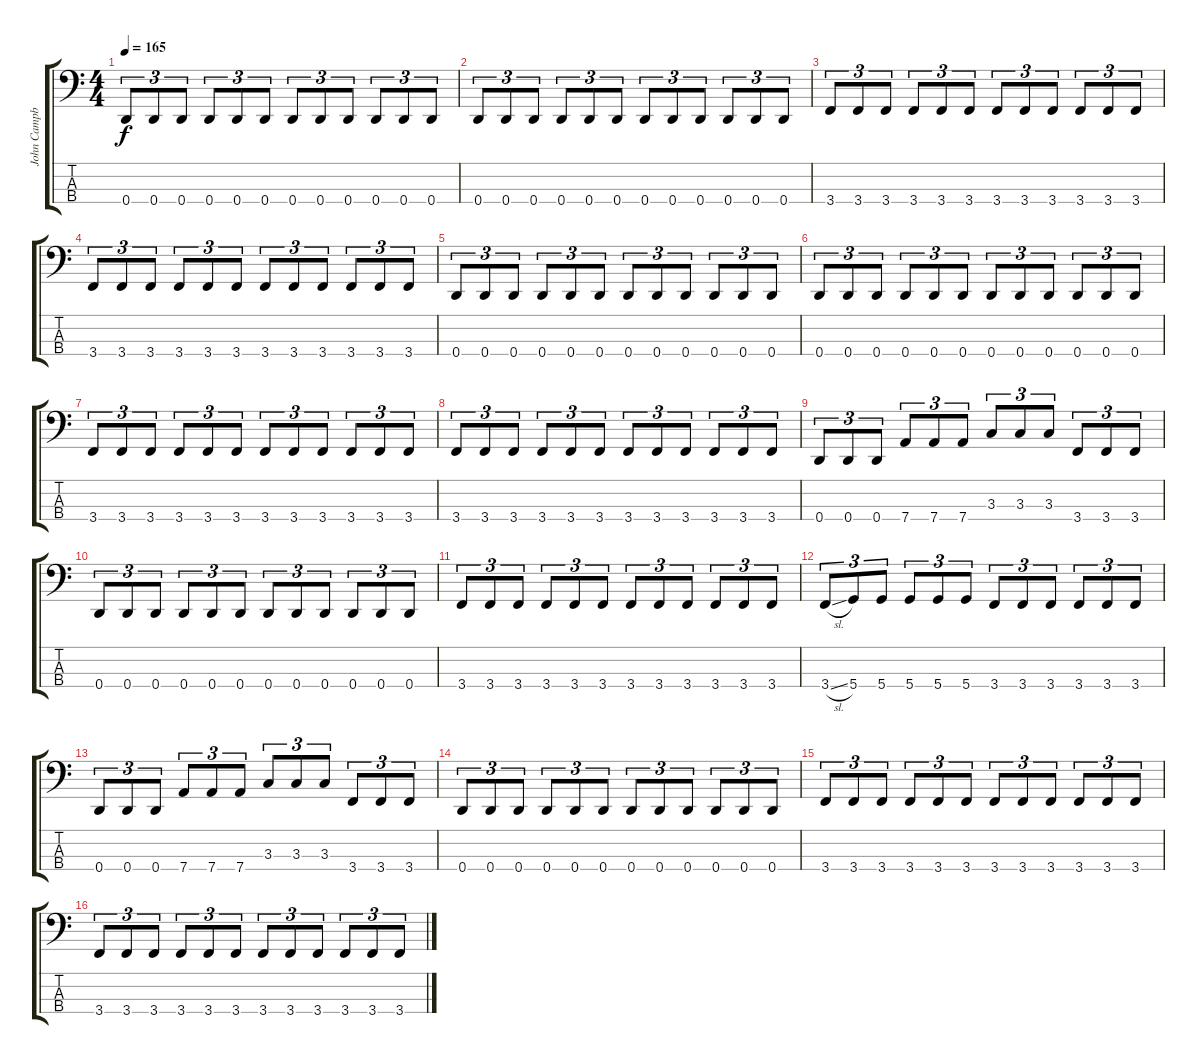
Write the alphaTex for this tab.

\track ("John Campbell" "John Campb") {instrument electricbasspick}
\staff {score tabs}
\tuning (G2 D2 A1 D1) {hide}
\ts (4 4)
\tempo 165
\clef f4
\ks c
0.4.8{tu (3 2) dy f} 0.4.8{tu (3 2)} 0.4.8{tu (3 2)} 0.4.8{tu (3 2)} 0.4.8{tu (3 2)} 0.4.8{tu (3 2)} 0.4.8{tu (3 2)} 0.4.8{tu (3 2)} 0.4.8{tu (3 2)} 0.4.8{tu (3 2)} 0.4.8{tu (3 2)} 0.4.8{tu (3 2)} |
0.4.8{tu (3 2)} 0.4.8{tu (3 2)} 0.4.8{tu (3 2)} 0.4.8{tu (3 2)} 0.4.8{tu (3 2)} 0.4.8{tu (3 2)} 0.4.8{tu (3 2)} 0.4.8{tu (3 2)} 0.4.8{tu (3 2)} 0.4.8{tu (3 2)} 0.4.8{tu (3 2)} 0.4.8{tu (3 2)} |
3.4.8{tu (3 2)} 3.4.8{tu (3 2)} 3.4.8{tu (3 2)} 3.4.8{tu (3 2)} 3.4.8{tu (3 2)} 3.4.8{tu (3 2)} 3.4.8{tu (3 2)} 3.4.8{tu (3 2)} 3.4.8{tu (3 2)} 3.4.8{tu (3 2)} 3.4.8{tu (3 2)} 3.4.8{tu (3 2)} |
3.4.8{tu (3 2)} 3.4.8{tu (3 2)} 3.4.8{tu (3 2)} 3.4.8{tu (3 2)} 3.4.8{tu (3 2)} 3.4.8{tu (3 2)} 3.4.8{tu (3 2)} 3.4.8{tu (3 2)} 3.4.8{tu (3 2)} 3.4.8{tu (3 2)} 3.4.8{tu (3 2)} 3.4.8{tu (3 2)} |
0.4.8{tu (3 2)} 0.4.8{tu (3 2)} 0.4.8{tu (3 2)} 0.4.8{tu (3 2)} 0.4.8{tu (3 2)} 0.4.8{tu (3 2)} 0.4.8{tu (3 2)} 0.4.8{tu (3 2)} 0.4.8{tu (3 2)} 0.4.8{tu (3 2)} 0.4.8{tu (3 2)} 0.4.8{tu (3 2)} |
0.4.8{tu (3 2)} 0.4.8{tu (3 2)} 0.4.8{tu (3 2)} 0.4.8{tu (3 2)} 0.4.8{tu (3 2)} 0.4.8{tu (3 2)} 0.4.8{tu (3 2)} 0.4.8{tu (3 2)} 0.4.8{tu (3 2)} 0.4.8{tu (3 2)} 0.4.8{tu (3 2)} 0.4.8{tu (3 2)} |
3.4.8{tu (3 2)} 3.4.8{tu (3 2)} 3.4.8{tu (3 2)} 3.4.8{tu (3 2)} 3.4.8{tu (3 2)} 3.4.8{tu (3 2)} 3.4.8{tu (3 2)} 3.4.8{tu (3 2)} 3.4.8{tu (3 2)} 3.4.8{tu (3 2)} 3.4.8{tu (3 2)} 3.4.8{tu (3 2)} |
3.4.8{tu (3 2)} 3.4.8{tu (3 2)} 3.4.8{tu (3 2)} 3.4.8{tu (3 2)} 3.4.8{tu (3 2)} 3.4.8{tu (3 2)} 3.4.8{tu (3 2)} 3.4.8{tu (3 2)} 3.4.8{tu (3 2)} 3.4.8{tu (3 2)} 3.4.8{tu (3 2)} 3.4.8{tu (3 2)} |
0.4.8{tu (3 2)} 0.4.8{tu (3 2)} 0.4.8{tu (3 2)} 7.4.8{tu (3 2)} 7.4.8{tu (3 2)} 7.4.8{tu (3 2)} 3.3.8{tu (3 2)} 3.3.8{tu (3 2)} 3.3.8{tu (3 2)} 3.4.8{tu (3 2)} 3.4.8{tu (3 2)} 3.4.8{tu (3 2)} |
0.4.8{tu (3 2)} 0.4.8{tu (3 2)} 0.4.8{tu (3 2)} 0.4.8{tu (3 2)} 0.4.8{tu (3 2)} 0.4.8{tu (3 2)} 0.4.8{tu (3 2)} 0.4.8{tu (3 2)} 0.4.8{tu (3 2)} 0.4.8{tu (3 2)} 0.4.8{tu (3 2)} 0.4.8{tu (3 2)} |
3.4.8{tu (3 2)} 3.4.8{tu (3 2)} 3.4.8{tu (3 2)} 3.4.8{tu (3 2)} 3.4.8{tu (3 2)} 3.4.8{tu (3 2)} 3.4.8{tu (3 2)} 3.4.8{tu (3 2)} 3.4.8{tu (3 2)} 3.4.8{tu (3 2)} 3.4.8{tu (3 2)} 3.4.8{tu (3 2)} |
3.4{sl}.8{tu (3 2)} 5.4.8{tu (3 2)} 5.4.8{tu (3 2)} 5.4.8{tu (3 2)} 5.4.8{tu (3 2)} 5.4.8{tu (3 2)} 3.4.8{tu (3 2)} 3.4.8{tu (3 2)} 3.4.8{tu (3 2)} 3.4.8{tu (3 2)} 3.4.8{tu (3 2)} 3.4.8{tu (3 2)} |
0.4.8{tu (3 2)} 0.4.8{tu (3 2)} 0.4.8{tu (3 2)} 7.4.8{tu (3 2)} 7.4.8{tu (3 2)} 7.4.8{tu (3 2)} 3.3.8{tu (3 2)} 3.3.8{tu (3 2)} 3.3.8{tu (3 2)} 3.4.8{tu (3 2)} 3.4.8{tu (3 2)} 3.4.8{tu (3 2)} |
0.4.8{tu (3 2)} 0.4.8{tu (3 2)} 0.4.8{tu (3 2)} 0.4.8{tu (3 2)} 0.4.8{tu (3 2)} 0.4.8{tu (3 2)} 0.4.8{tu (3 2)} 0.4.8{tu (3 2)} 0.4.8{tu (3 2)} 0.4.8{tu (3 2)} 0.4.8{tu (3 2)} 0.4.8{tu (3 2)} |
3.4.8{tu (3 2)} 3.4.8{tu (3 2)} 3.4.8{tu (3 2)} 3.4.8{tu (3 2)} 3.4.8{tu (3 2)} 3.4.8{tu (3 2)} 3.4.8{tu (3 2)} 3.4.8{tu (3 2)} 3.4.8{tu (3 2)} 3.4.8{tu (3 2)} 3.4.8{tu (3 2)} 3.4.8{tu (3 2)} |
3.4.8{tu (3 2)} 3.4.8{tu (3 2)} 3.4.8{tu (3 2)} 3.4.8{tu (3 2)} 3.4.8{tu (3 2)} 3.4.8{tu (3 2)} 3.4.8{tu (3 2)} 3.4.8{tu (3 2)} 3.4.8{tu (3 2)} 3.4.8{tu (3 2)} 3.4.8{tu (3 2)} 3.4.8{tu (3 2)}
